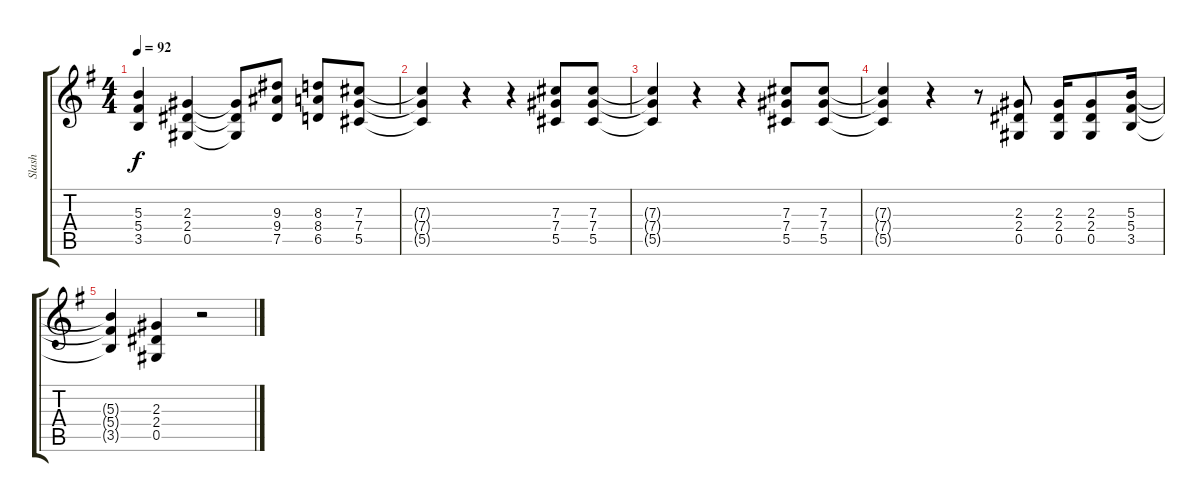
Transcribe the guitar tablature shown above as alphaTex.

\track ("Slash" "Slash") {instrument acousticguitarsteel}
\staff {score tabs}
\tuning (Eb4 Bb3 Gb3 Db3 Ab2 Eb2) {hide}
\ts (4 4)
\tempo 92
\clef g2
\ks g
(5.3 5.4 3.5).4{dy f} (2.3 2.4 0.5).4 (2.3{t} 2.4{t} 0.5{t}).8 (9.3 9.4 7.5).8 (8.3 8.4 6.5).8 (7.3 7.4 5.5).8 |
(7.3{t} 7.4{t} 5.5{t}).4 r.4 r.4 (7.3 7.4 5.5).8 (7.3 7.4 5.5).8 |
(7.3{t} 7.4{t} 5.5{t}).4 r.4 r.4 (7.3 7.4 5.5).8 (7.3 7.4 5.5).8 |
(7.3{t} 7.4{t} 5.5{t}).4 r.4 r.8 (2.3 2.4 0.5).8 (2.3 2.4 0.5).16 (2.3 2.4 0.5).8 (5.3 5.4 3.5).16 |
(5.3{t} 5.4{t} 3.5{t}).4 (2.3 2.4 0.5).4 r.2
